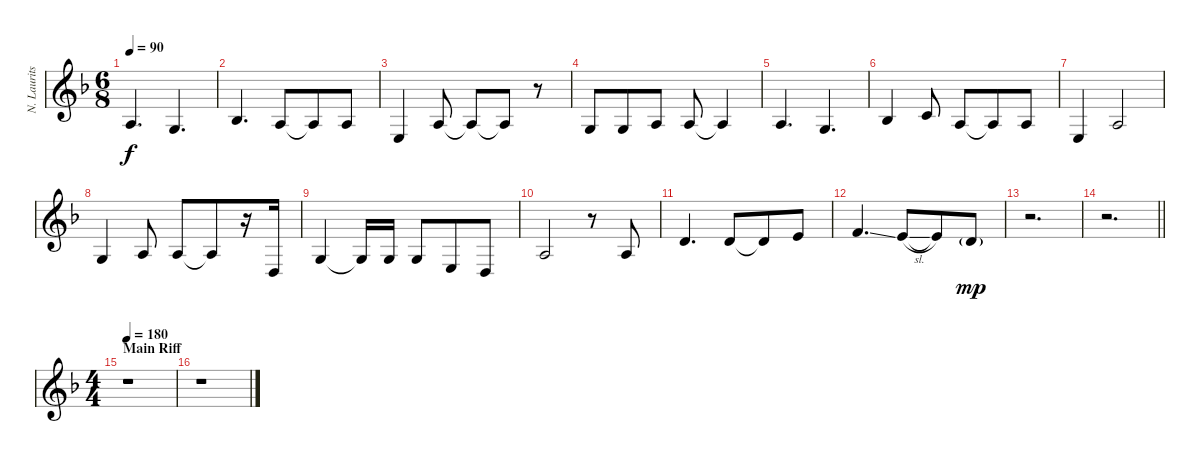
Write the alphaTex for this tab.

\track ("N. Lauritsen (Lead Vocals)" "N. Laurits") {instrument violin}
\staff {score}
\tuning (E4 B3 G3 D3 A2 E2) {hide}
\ts (6 8)
\tempo 90
\clef g2
\ks dminor
7.4.4{d dy f} 5.4.4{d} |
8.4.4{d} 7.4.8 7.4{t}.8 7.4.8 |
2.4.4 7.4.8 7.4{t}.8 7.4{t}.8 r.8 |
5.4.8 5.4.8 7.4.8 7.4.8 7.4{t}.4 |
7.4.4{d} 5.4.4{d} |
8.4.4 10.4.8 7.4.8 7.4{t}.8 7.4.8 |
2.4.4 7.4.2 |
5.4.4 7.4.8 7.4.8 7.4{t}.8 r.16 5.5.16 |
5.4.4 5.4{t}.16 5.4.16 5.4.8 2.4.8 0.4.8 |
7.4.2 r.8 7.4.8 |
12.4.4{d} 12.4.8 12.4{t}.8 14.4.8 |
15.4{ss}.4{d} 14.4{sl}.8 14.4{t}.8 12.4{g}.8{dy mp} |
r.2{d} |
\barLineRight lightlight
r.2{d} |
\ts (4 4)
\section ("" "Main Riff")
\tempo 180
r.1 |
r.1
